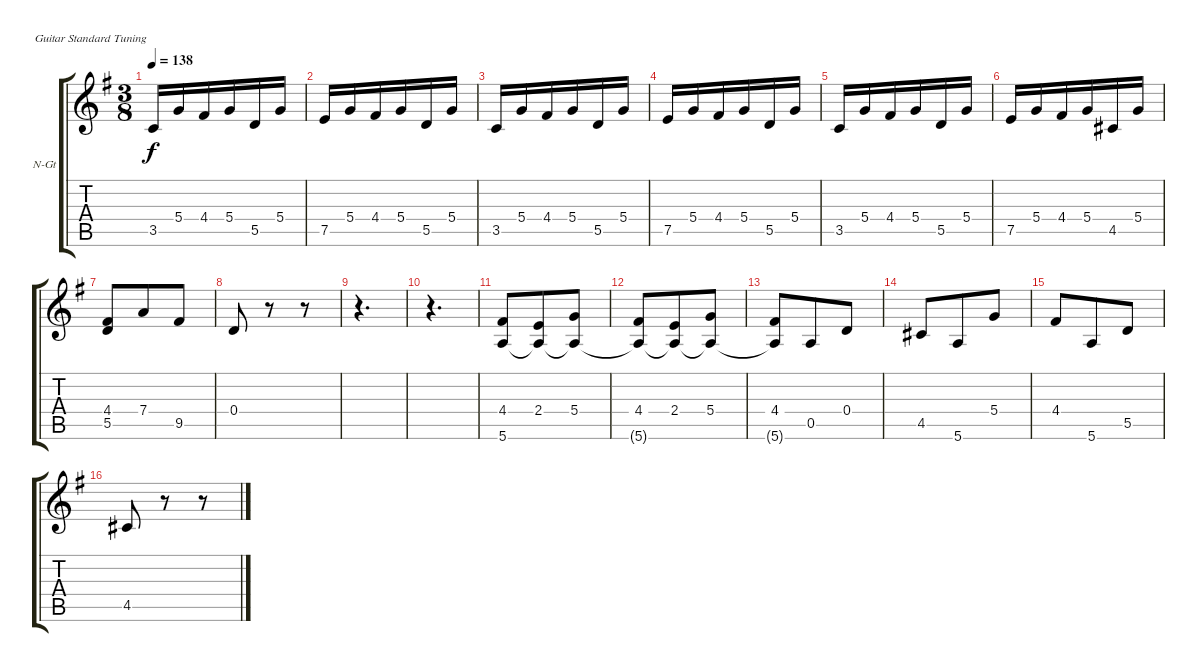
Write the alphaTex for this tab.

\bracketExtendMode groupsimilarinstruments
\firstSystemTrackNameOrientation horizontal
\otherSystemsTrackNameOrientation horizontal
\track ("Acoustic guitar 2" "N-Gt") {instrument acousticguitarnylon}
\staff {score tabs}
\tuning (E4 B3 G3 D3 A2 E2)
\ts (3 8)
\tempo 138
\clef g2
\ks g
3.5.16{dy f} 5.4.16 4.4.16 5.4.16 5.5.16 5.4.16 |
7.5.16 5.4.16 4.4.16 5.4.16 5.5.16 5.4.16 |
3.5.16 5.4.16 4.4.16 5.4.16 5.5.16 5.4.16 |
7.5.16 5.4.16 4.4.16 5.4.16 5.5.16 5.4.16 |
3.5.16 5.4.16 4.4.16 5.4.16 5.5.16 5.4.16 |
7.5.16 5.4.16 4.4.16 5.4.16 4.5.16 5.4.16 |
(4.4 5.5).8 7.4.8 9.5.8 |
0.4.8 r.8 r.8 |
r.4{d} |
r.4{d} |
(4.4 5.6).8 (2.4 5.6{t}).8 (5.4 5.6{t}).8 |
(4.4 5.6{t}).8 (2.4 5.6{t}).8 (5.4 5.6{t}).8 |
(4.4 5.6{t}).8 0.5.8 0.4.8 |
4.5.8 5.6.8 5.4.8 |
4.4.8 5.6.8 5.5.8 |
4.5.8 r.8 r.8
